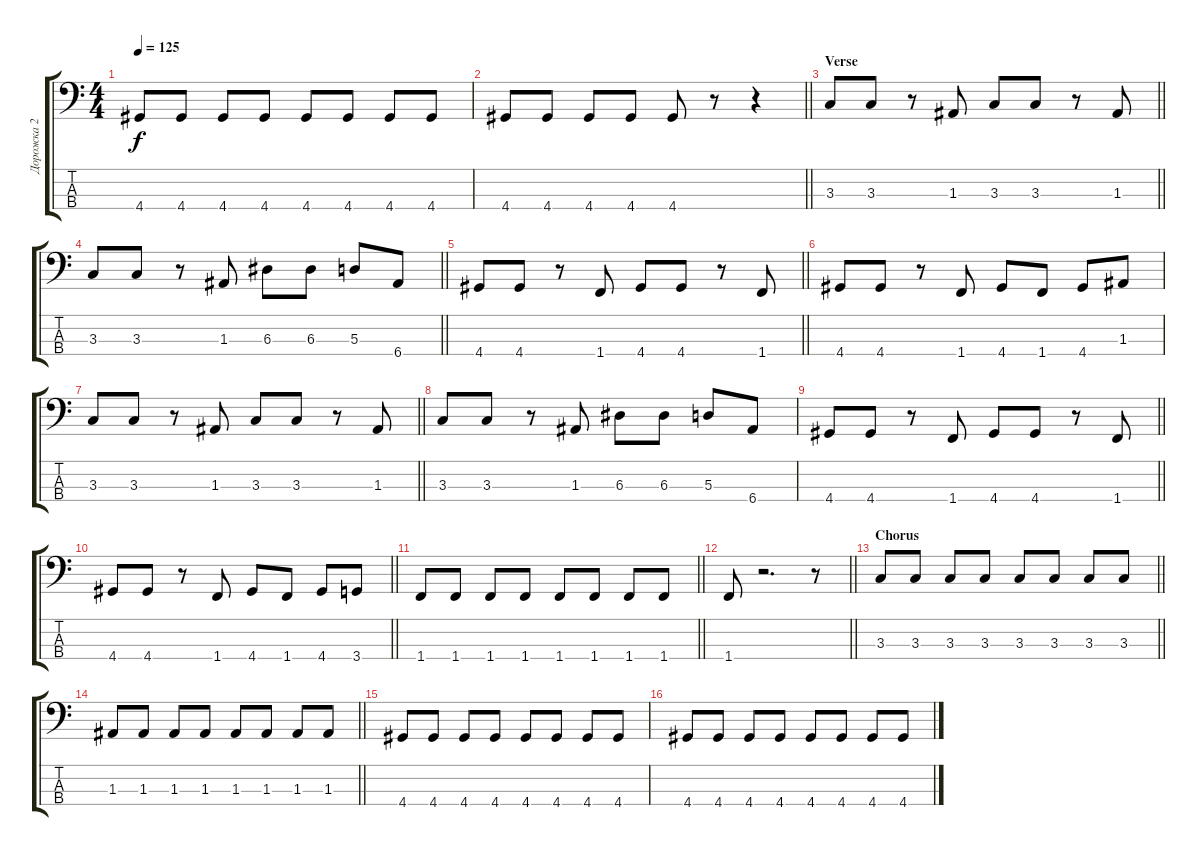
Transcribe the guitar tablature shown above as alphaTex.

\track ("Дорожка 2" "Дорожка 2") {instrument electricbassfinger}
\staff {score tabs}
\tuning (G2 D2 A1 E1) {hide}
\ts (4 4)
\tempo 125
\clef f4
\ks c
4.4.8{dy f} 4.4.8 4.4.8 4.4.8 4.4.8 4.4.8 4.4.8 4.4.8 |
\barLineRight lightlight
4.4.8 4.4.8 4.4.8 4.4.8 4.4.8 r.8 r.4 |
\section ("" "Verse")
\barLineRight lightlight
3.3.8 3.3.8 r.8 1.3.8 3.3.8 3.3.8 r.8 1.3.8 |
\barLineRight lightlight
3.3.8 3.3.8 r.8 1.3.8 6.3.8 6.3.8 5.3.8 6.4.8 |
\barLineRight lightlight
4.4.8 4.4.8 r.8 1.4.8 4.4.8 4.4.8 r.8 1.4.8 |
4.4.8 4.4.8 r.8 1.4.8 4.4.8 1.4.8 4.4.8 1.3.8 |
\barLineRight lightlight
3.3.8 3.3.8 r.8 1.3.8 3.3.8 3.3.8 r.8 1.3.8 |
3.3.8 3.3.8 r.8 1.3.8 6.3.8 6.3.8 5.3.8 6.4.8 |
\barLineRight lightlight
4.4.8 4.4.8 r.8 1.4.8 4.4.8 4.4.8 r.8 1.4.8 |
\barLineRight lightlight
4.4.8 4.4.8 r.8 1.4.8 4.4.8 1.4.8 4.4.8 3.4.8 |
\barLineRight lightlight
1.4.8 1.4.8 1.4.8 1.4.8 1.4.8 1.4.8 1.4.8 1.4.8 |
\barLineRight lightlight
1.4.8 r.2{d} r.8 |
\section ("" "Chorus")
\barLineRight lightlight
3.3.8 3.3.8 3.3.8 3.3.8 3.3.8 3.3.8 3.3.8 3.3.8 |
\barLineRight lightlight
1.3.8 1.3.8 1.3.8 1.3.8 1.3.8 1.3.8 1.3.8 1.3.8 |
4.4.8 4.4.8 4.4.8 4.4.8 4.4.8 4.4.8 4.4.8 4.4.8 |
4.4.8 4.4.8 4.4.8 4.4.8 4.4.8 4.4.8 4.4.8 4.4.8
